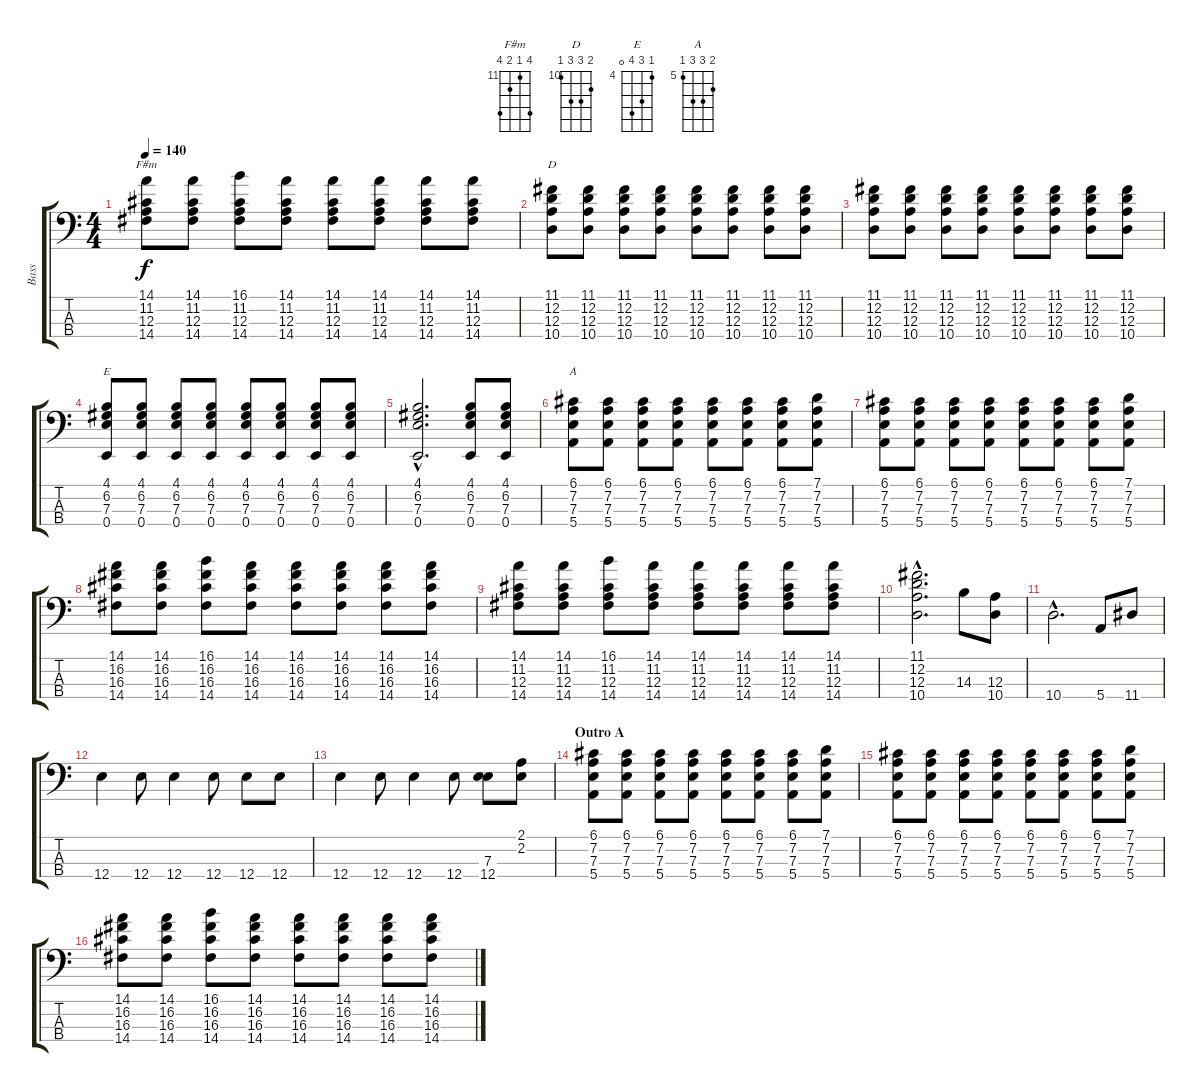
\track ("Bass" "Bass") {instrument slapbass1}
\staff {score tabs}
\tuning (G2 D2 A1 E1) {hide}
\chord ("F#m" 14 11 12 14) {firstfret 11}
\chord ("D" 11 12 12 10) {firstfret 10}
\chord ("E" 4 6 7 0) {firstfret 4}
\chord ("A" 6 7 7 5) {firstfret 5}
\ts (4 4)
\tempo 140
\clef f4
\ks c
(14.1 11.2 12.3 14.4).8{ch "F#m" dy f} (14.1 11.2 12.3 14.4).8 (16.1 11.2 12.3 14.4).8 (14.1 11.2 12.3 14.4).8 (14.1 11.2 12.3 14.4).8 (14.1 11.2 12.3 14.4).8 (14.1 11.2 12.3 14.4).8 (14.1 11.2 12.3 14.4).8 |
(11.1 12.2 12.3 10.4).8{ch "D"} (11.1 12.2 12.3 10.4).8 (11.1 12.2 12.3 10.4).8 (11.1 12.2 12.3 10.4).8 (11.1 12.2 12.3 10.4).8 (11.1 12.2 12.3 10.4).8 (11.1 12.2 12.3 10.4).8 (11.1 12.2 12.3 10.4).8 |
(11.1 12.2 12.3 10.4).8 (11.1 12.2 12.3 10.4).8 (11.1 12.2 12.3 10.4).8 (11.1 12.2 12.3 10.4).8 (11.1 12.2 12.3 10.4).8 (11.1 12.2 12.3 10.4).8 (11.1 12.2 12.3 10.4).8 (11.1 12.2 12.3 10.4).8 |
(4.1 6.2 7.3 0.4).8{ch "E"} (4.1 6.2 7.3 0.4).8 (4.1 6.2 7.3 0.4).8 (4.1 6.2 7.3 0.4).8 (4.1 6.2 7.3 0.4).8 (4.1 6.2 7.3 0.4).8 (4.1 6.2 7.3 0.4).8 (4.1 6.2 7.3 0.4).8 |
(4.1{hac} 6.2{hac} 7.3{hac} 0.4{hac}).2{d} (4.1 6.2 7.3 0.4).8 (4.1 6.2 7.3 0.4).8 |
(6.1 7.2 7.3 5.4).8{ch "A"} (6.1 7.2 7.3 5.4).8 (6.1 7.2 7.3 5.4).8 (6.1 7.2 7.3 5.4).8 (6.1 7.2 7.3 5.4).8 (6.1 7.2 7.3 5.4).8 (6.1 7.2 7.3 5.4).8 (7.1 7.2 7.3 5.4).8 |
(6.1 7.2 7.3 5.4).8 (6.1 7.2 7.3 5.4).8 (6.1 7.2 7.3 5.4).8 (6.1 7.2 7.3 5.4).8 (6.1 7.2 7.3 5.4).8 (6.1 7.2 7.3 5.4).8 (6.1 7.2 7.3 5.4).8 (7.1 7.2 7.3 5.4).8 |
(14.1 16.2 16.3 14.4).8 (14.1 16.2 16.3 14.4).8 (16.1 16.2 16.3 14.4).8 (14.1 16.2 16.3 14.4).8 (14.1 16.2 16.3 14.4).8 (14.1 16.2 16.3 14.4).8 (14.1 16.2 16.3 14.4).8 (14.1 16.2 16.3 14.4).8 |
(14.1 11.2 12.3 14.4).8 (14.1 11.2 12.3 14.4).8 (16.1 11.2 12.3 14.4).8 (14.1 11.2 12.3 14.4).8 (14.1 11.2 12.3 14.4).8 (14.1 11.2 12.3 14.4).8 (14.1 11.2 12.3 14.4).8 (14.1 11.2 12.3 14.4).8 |
(11.1{hac} 12.2{hac} 12.3{hac} 10.4{hac}).2{d} 14.3.8 (12.3 10.4).8 |
10.4{hac}.2{d} 5.4.8 11.4.8 |
12.4.4 12.4.8 12.4.4 12.4.8 12.4.8 12.4.8 |
12.4.4 12.4.8 12.4.4 12.4.8 (7.3 12.4).8 (2.1 2.2).8 |
\section ("" "Outro A")
(6.1 7.2 7.3 5.4).8 (6.1 7.2 7.3 5.4).8 (6.1 7.2 7.3 5.4).8 (6.1 7.2 7.3 5.4).8 (6.1 7.2 7.3 5.4).8 (6.1 7.2 7.3 5.4).8 (6.1 7.2 7.3 5.4).8 (7.1 7.2 7.3 5.4).8 |
(6.1 7.2 7.3 5.4).8 (6.1 7.2 7.3 5.4).8 (6.1 7.2 7.3 5.4).8 (6.1 7.2 7.3 5.4).8 (6.1 7.2 7.3 5.4).8 (6.1 7.2 7.3 5.4).8 (6.1 7.2 7.3 5.4).8 (7.1 7.2 7.3 5.4).8 |
(14.1 16.2 16.3 14.4).8 (14.1 16.2 16.3 14.4).8 (16.1 16.2 16.3 14.4).8 (14.1 16.2 16.3 14.4).8 (14.1 16.2 16.3 14.4).8 (14.1 16.2 16.3 14.4).8 (14.1 16.2 16.3 14.4).8 (14.1 16.2 16.3 14.4).8
